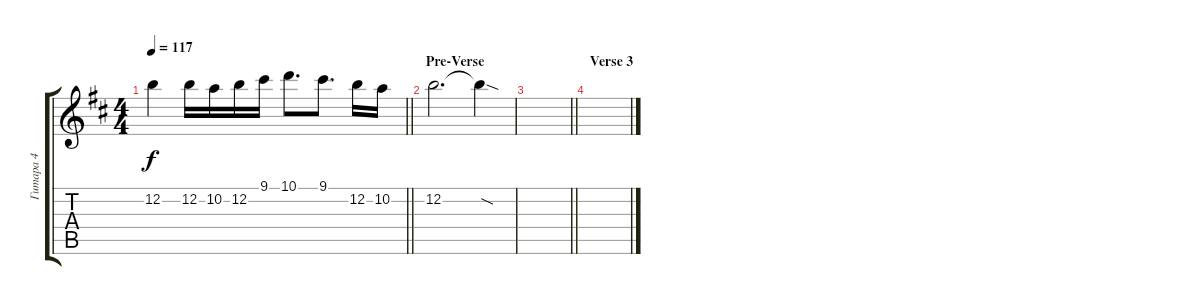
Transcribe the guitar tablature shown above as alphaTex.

\track ("Гитара 4" "Гитара 4") {instrument distortionguitar}
\staff {score tabs}
\tuning (E4 B3 G3 D3 A2 E2) {hide}
\ts (4 4)
\tempo 117
\clef g2
\barLineRight lightlight
\ks bminor
12.2.4{dy f} 12.2.16 10.2.16 12.2.16 9.1.16 10.1.8{d} 9.1.8{d} 12.2.16 10.2.16 |
\section ("" "Pre-Verse")
12.2.2{d} 12.2{sod t}.4 |
\barLineRight lightlight
|
\section ("" "Verse 3")
\ks d
